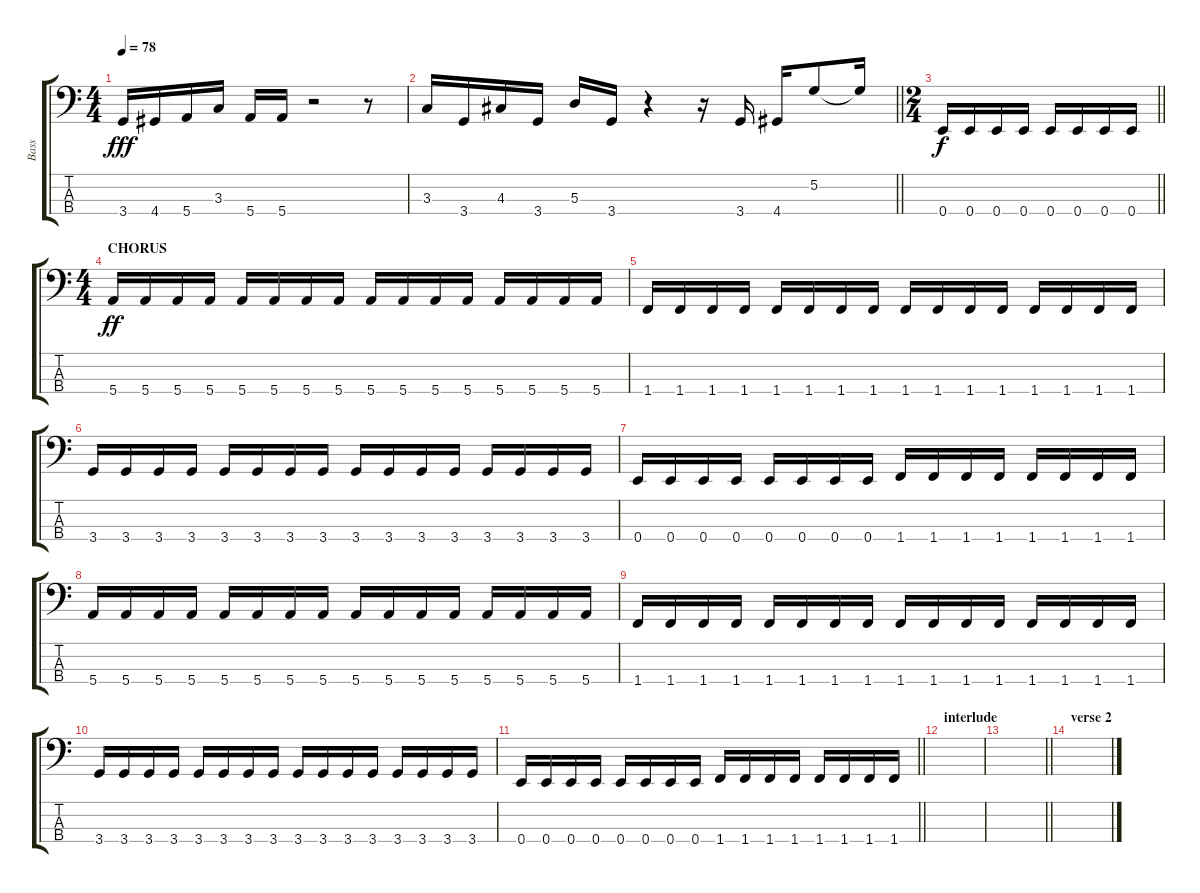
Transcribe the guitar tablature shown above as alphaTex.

\track ("Bass" "Bass") {instrument electricbassfinger}
\staff {score tabs}
\tuning (G2 D2 A1 E1) {hide}
\ts (4 4)
\tempo 78
\clef f4
\ks c
3.4.16{dy fff} 4.4.16 5.4.16 3.3.16 5.4.16 5.4.16 r.2 r.8 |
\barLineRight lightlight
3.3.16 3.4.16 4.3.16 3.4.16 5.3.16 3.4.16 r.4 r.16 3.4.16 4.4.16 5.2.8 5.2{t}.16 |
\ts (2 4)
\barLineRight lightlight
0.4.16{dy f} 0.4.16 0.4.16 0.4.16 0.4.16 0.4.16 0.4.16 0.4.16 |
\ts (4 4)
\section ("" "CHORUS")
5.4.16{dy ff} 5.4.16 5.4.16 5.4.16 5.4.16 5.4.16 5.4.16 5.4.16 5.4.16 5.4.16 5.4.16 5.4.16 5.4.16 5.4.16 5.4.16 5.4.16 |
1.4.16 1.4.16 1.4.16 1.4.16 1.4.16 1.4.16 1.4.16 1.4.16 1.4.16 1.4.16 1.4.16 1.4.16 1.4.16 1.4.16 1.4.16 1.4.16 |
3.4.16 3.4.16 3.4.16 3.4.16 3.4.16 3.4.16 3.4.16 3.4.16 3.4.16 3.4.16 3.4.16 3.4.16 3.4.16 3.4.16 3.4.16 3.4.16 |
0.4.16 0.4.16 0.4.16 0.4.16 0.4.16 0.4.16 0.4.16 0.4.16 1.4.16 1.4.16 1.4.16 1.4.16 1.4.16 1.4.16 1.4.16 1.4.16 |
5.4.16 5.4.16 5.4.16 5.4.16 5.4.16 5.4.16 5.4.16 5.4.16 5.4.16 5.4.16 5.4.16 5.4.16 5.4.16 5.4.16 5.4.16 5.4.16 |
1.4.16 1.4.16 1.4.16 1.4.16 1.4.16 1.4.16 1.4.16 1.4.16 1.4.16 1.4.16 1.4.16 1.4.16 1.4.16 1.4.16 1.4.16 1.4.16 |
3.4.16 3.4.16 3.4.16 3.4.16 3.4.16 3.4.16 3.4.16 3.4.16 3.4.16 3.4.16 3.4.16 3.4.16 3.4.16 3.4.16 3.4.16 3.4.16 |
\barLineRight lightlight
0.4.16 0.4.16 0.4.16 0.4.16 0.4.16 0.4.16 0.4.16 0.4.16 1.4.16 1.4.16 1.4.16 1.4.16 1.4.16 1.4.16 1.4.16 1.4.16 |
\section ("" "interlude")
|
\barLineRight lightlight
|
\section ("" "verse 2")
